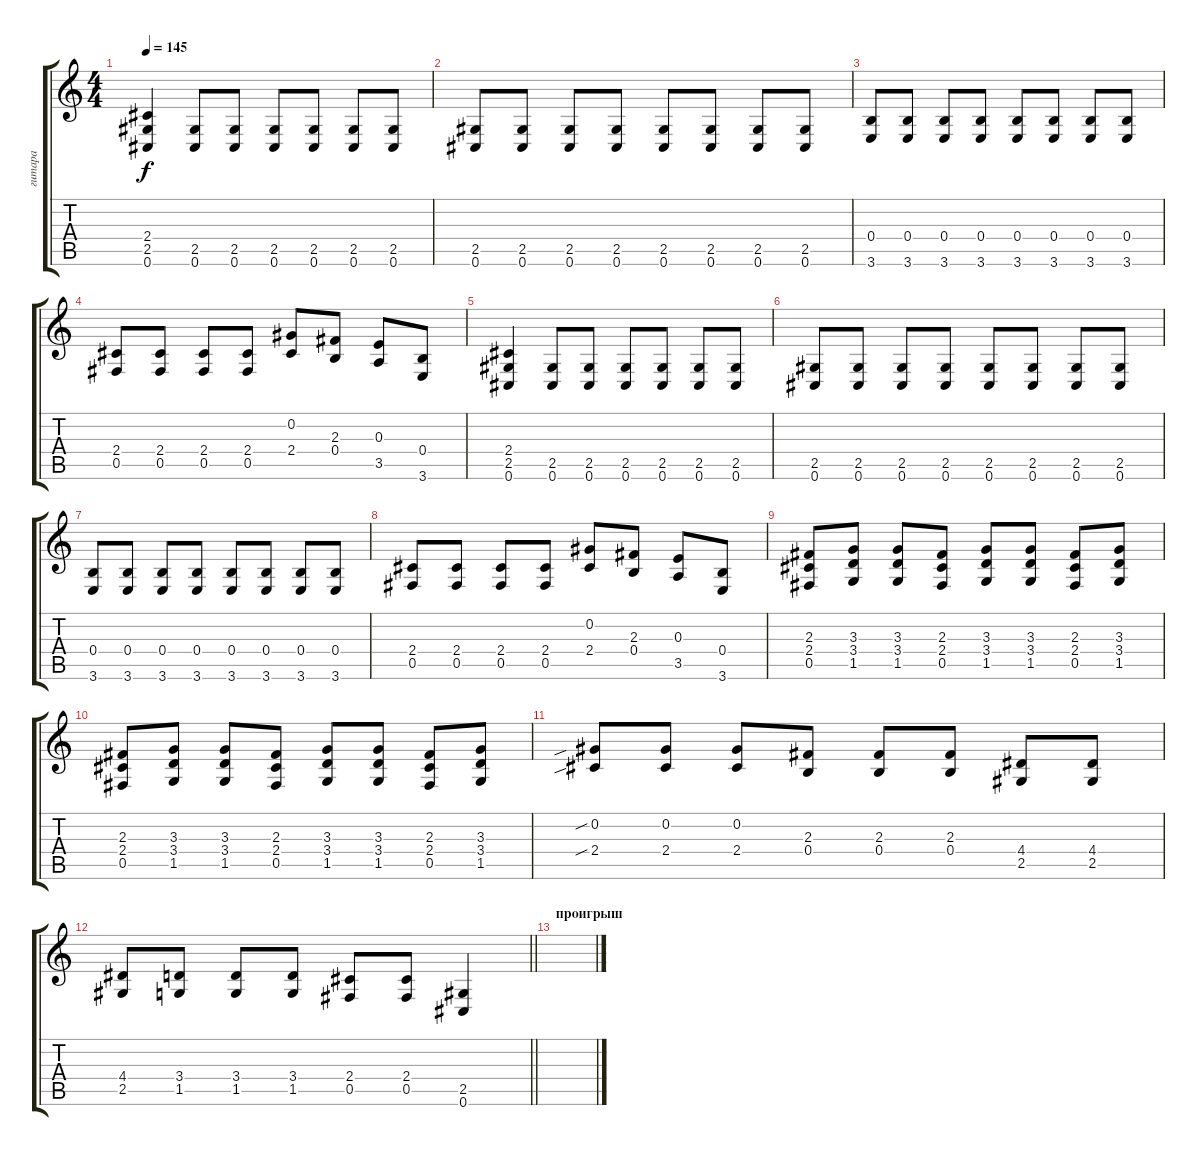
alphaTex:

\track ("гитара" "гитара") {instrument overdrivenguitar}
\staff {score tabs}
\tuning (Db4 Ab3 E3 B2 Gb2 Db2) {hide}
\ts (4 4)
\tempo 145
\clef g2
\ks c
(2.4 2.5 0.6).4{dy f} (2.5 0.6).8 (2.5 0.6).8 (2.5 0.6).8 (2.5 0.6).8 (2.5 0.6).8 (2.5 0.6).8 |
(2.5 0.6).8 (2.5 0.6).8 (2.5 0.6).8 (2.5 0.6).8 (2.5 0.6).8 (2.5 0.6).8 (2.5 0.6).8 (2.5 0.6).8 |
(0.4 3.6).8 (0.4 3.6).8 (0.4 3.6).8 (0.4 3.6).8 (0.4 3.6).8 (0.4 3.6).8 (0.4 3.6).8 (0.4 3.6).8 |
(2.4 0.5).8 (2.4 0.5).8 (2.4 0.5).8 (2.4 0.5).8 (0.2 2.4).8 (2.3 0.4).8 (0.3 3.5).8 (0.4 3.6).8 |
(2.4 2.5 0.6).4 (2.5 0.6).8 (2.5 0.6).8 (2.5 0.6).8 (2.5 0.6).8 (2.5 0.6).8 (2.5 0.6).8 |
(2.5 0.6).8 (2.5 0.6).8 (2.5 0.6).8 (2.5 0.6).8 (2.5 0.6).8 (2.5 0.6).8 (2.5 0.6).8 (2.5 0.6).8 |
(0.4 3.6).8 (0.4 3.6).8 (0.4 3.6).8 (0.4 3.6).8 (0.4 3.6).8 (0.4 3.6).8 (0.4 3.6).8 (0.4 3.6).8 |
(2.4 0.5).8 (2.4 0.5).8 (2.4 0.5).8 (2.4 0.5).8 (0.2 2.4).8 (2.3 0.4).8 (0.3 3.5).8 (0.4 3.6).8 |
(2.3 2.4 0.5).8 (3.3 3.4 1.5).8 (3.3 3.4 1.5).8 (2.3 2.4 0.5).8 (3.3 3.4 1.5).8 (3.3 3.4 1.5).8 (2.3 2.4 0.5).8 (3.3 3.4 1.5).8 |
(2.3 2.4 0.5).8 (3.3 3.4 1.5).8 (3.3 3.4 1.5).8 (2.3 2.4 0.5).8 (3.3 3.4 1.5).8 (3.3 3.4 1.5).8 (2.3 2.4 0.5).8 (3.3 3.4 1.5).8 |
(0.2{sib} 2.4{sib}).8 (0.2 2.4).8 (0.2 2.4).8 (2.3 0.4).8 (2.3 0.4).8 (2.3 0.4).8 (4.4 2.5).8 (4.4 2.5).8 |
\barLineRight lightlight
(4.4 2.5).8 (3.4 1.5).8 (3.4 1.5).8 (3.4 1.5).8 (2.4 0.5).8 (2.4 0.5).8 (2.5 0.6).4 |
\section ("" "проигрыш")
